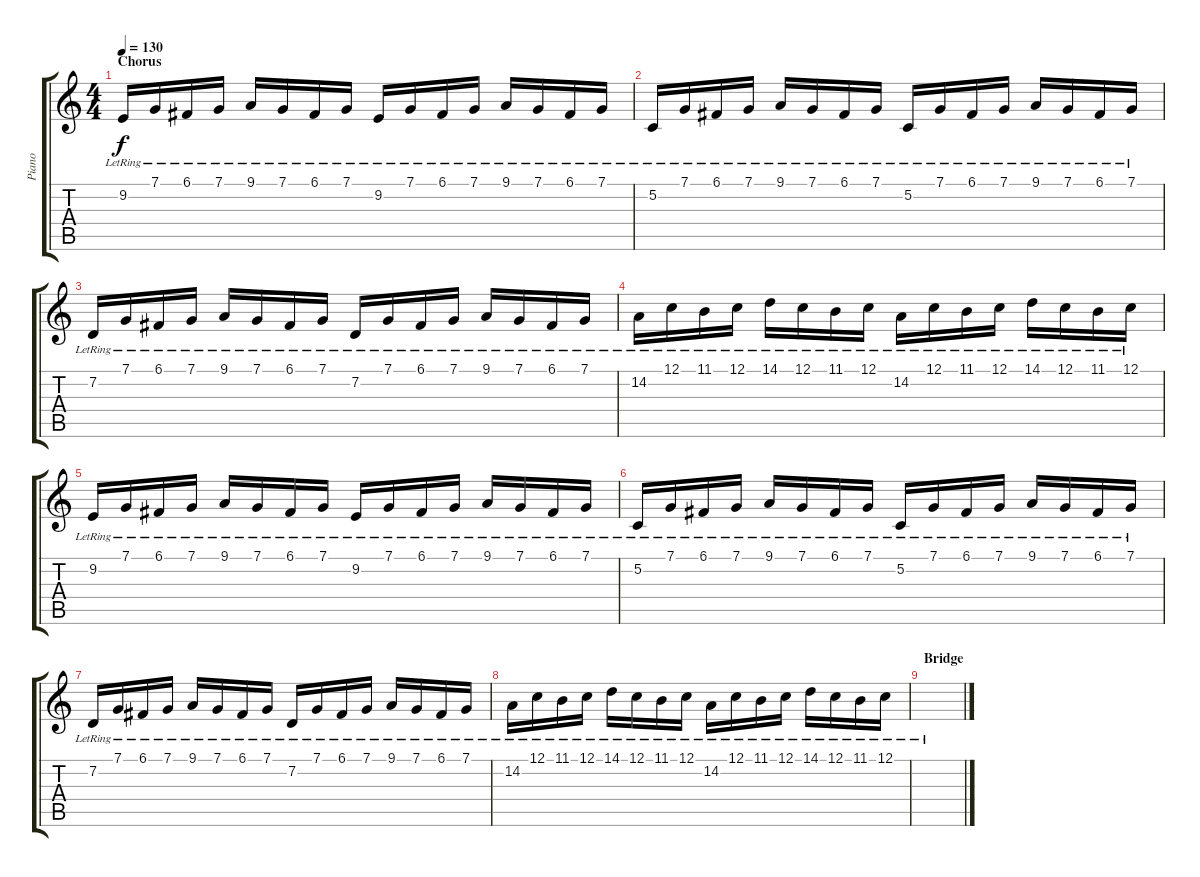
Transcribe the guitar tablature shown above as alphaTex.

\track ("Piano" "Piano") {instrument brightacousticpiano}
\staff {score tabs}
\tuning (C4 G3 Eb3 Bb2 F2 C2) {hide}
\ts (4 4)
\section ("" "Chorus")
\tempo 130
\clef g2
\ks c
9.2{lr}.16{dy f} 7.1{lr}.16 6.1{lr}.16 7.1{lr}.16 9.1{lr}.16 7.1{lr}.16 6.1{lr}.16 7.1{lr}.16 9.2{lr}.16 7.1{lr}.16 6.1{lr}.16 7.1{lr}.16 9.1{lr}.16 7.1{lr}.16 6.1{lr}.16 7.1{lr}.16 |
5.2{lr}.16 7.1{lr}.16 6.1{lr}.16 7.1{lr}.16 9.1{lr}.16 7.1{lr}.16 6.1{lr}.16 7.1{lr}.16 5.2{lr}.16 7.1{lr}.16 6.1{lr}.16 7.1{lr}.16 9.1{lr}.16 7.1{lr}.16 6.1{lr}.16 7.1{lr}.16 |
7.2{lr}.16 7.1{lr}.16 6.1{lr}.16 7.1{lr}.16 9.1{lr}.16 7.1{lr}.16 6.1{lr}.16 7.1{lr}.16 7.2{lr}.16 7.1{lr}.16 6.1{lr}.16 7.1{lr}.16 9.1{lr}.16 7.1{lr}.16 6.1{lr}.16 7.1{lr}.16 |
14.2{lr}.16 12.1{lr}.16 11.1{lr}.16 12.1{lr}.16 14.1{lr}.16 12.1{lr}.16 11.1{lr}.16 12.1{lr}.16 14.2{lr}.16 12.1{lr}.16 11.1{lr}.16 12.1{lr}.16 14.1{lr}.16 12.1{lr}.16 11.1{lr}.16 12.1{lr}.16 |
9.2{lr}.16 7.1{lr}.16 6.1{lr}.16 7.1{lr}.16 9.1{lr}.16 7.1{lr}.16 6.1{lr}.16 7.1{lr}.16 9.2{lr}.16 7.1{lr}.16 6.1{lr}.16 7.1{lr}.16 9.1{lr}.16 7.1{lr}.16 6.1{lr}.16 7.1{lr}.16 |
5.2{lr}.16 7.1{lr}.16 6.1{lr}.16 7.1{lr}.16 9.1{lr}.16 7.1{lr}.16 6.1{lr}.16 7.1{lr}.16 5.2{lr}.16 7.1{lr}.16 6.1{lr}.16 7.1{lr}.16 9.1{lr}.16 7.1{lr}.16 6.1{lr}.16 7.1{lr}.16 |
7.2{lr}.16 7.1{lr}.16 6.1{lr}.16 7.1{lr}.16 9.1{lr}.16 7.1{lr}.16 6.1{lr}.16 7.1{lr}.16 7.2{lr}.16 7.1{lr}.16 6.1{lr}.16 7.1{lr}.16 9.1{lr}.16 7.1{lr}.16 6.1{lr}.16 7.1{lr}.16 |
14.2{lr}.16 12.1{lr}.16 11.1{lr}.16 12.1{lr}.16 14.1{lr}.16 12.1{lr}.16 11.1{lr}.16 12.1{lr}.16 14.2{lr}.16 12.1{lr}.16 11.1{lr}.16 12.1{lr}.16 14.1{lr}.16 12.1{lr}.16 11.1{lr}.16 12.1{lr}.16 |
\section ("" "Bridge")
